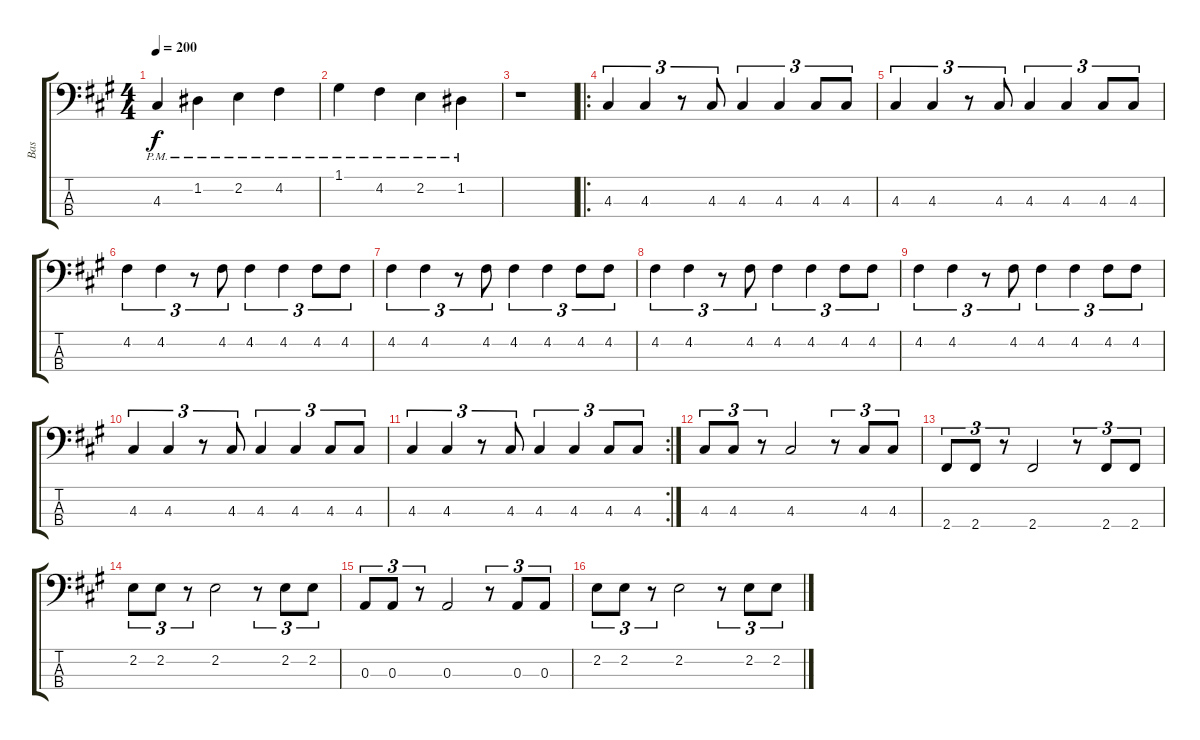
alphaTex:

\track ("Bas" "Bas") {instrument electricbassfinger}
\staff {score tabs}
\tuning (G2 D2 A1 E1) {hide}
\ts (4 4)
\tempo 200
\clef f4
\ks a
4.3{pm}.4{dy f} 1.2{pm}.4 2.2{pm}.4 4.2{pm}.4 |
1.1{pm}.4 4.2{pm}.4 2.2{pm}.4 1.2{pm}.4 |
r.1 |
\ro
4.3.4{tu (3 2)} 4.3.4{tu (3 2)} r.8{tu (3 2)} 4.3.8{tu (3 2)} 4.3.4{tu (3 2)} 4.3.4{tu (3 2)} 4.3.8{tu (3 2)} 4.3.8{tu (3 2)} |
4.3.4{tu (3 2)} 4.3.4{tu (3 2)} r.8{tu (3 2)} 4.3.8{tu (3 2)} 4.3.4{tu (3 2)} 4.3.4{tu (3 2)} 4.3.8{tu (3 2)} 4.3.8{tu (3 2)} |
4.2.4{tu (3 2)} 4.2.4{tu (3 2)} r.8{tu (3 2)} 4.2.8{tu (3 2)} 4.2.4{tu (3 2)} 4.2.4{tu (3 2)} 4.2.8{tu (3 2)} 4.2.8{tu (3 2)} |
4.2.4{tu (3 2)} 4.2.4{tu (3 2)} r.8{tu (3 2)} 4.2.8{tu (3 2)} 4.2.4{tu (3 2)} 4.2.4{tu (3 2)} 4.2.8{tu (3 2)} 4.2.8{tu (3 2)} |
4.2.4{tu (3 2)} 4.2.4{tu (3 2)} r.8{tu (3 2)} 4.2.8{tu (3 2)} 4.2.4{tu (3 2)} 4.2.4{tu (3 2)} 4.2.8{tu (3 2)} 4.2.8{tu (3 2)} |
4.2.4{tu (3 2)} 4.2.4{tu (3 2)} r.8{tu (3 2)} 4.2.8{tu (3 2)} 4.2.4{tu (3 2)} 4.2.4{tu (3 2)} 4.2.8{tu (3 2)} 4.2.8{tu (3 2)} |
4.3.4{tu (3 2)} 4.3.4{tu (3 2)} r.8{tu (3 2)} 4.3.8{tu (3 2)} 4.3.4{tu (3 2)} 4.3.4{tu (3 2)} 4.3.8{tu (3 2)} 4.3.8{tu (3 2)} |
\rc 2
4.3.4{tu (3 2)} 4.3.4{tu (3 2)} r.8{tu (3 2)} 4.3.8{tu (3 2)} 4.3.4{tu (3 2)} 4.3.4{tu (3 2)} 4.3.8{tu (3 2)} 4.3.8{tu (3 2)} |
4.3.8{tu (3 2)} 4.3.8{tu (3 2)} r.8{tu (3 2)} 4.3.2 r.8{tu (3 2)} 4.3.8{tu (3 2)} 4.3.8{tu (3 2)} |
2.4.8{tu (3 2)} 2.4.8{tu (3 2)} r.8{tu (3 2)} 2.4.2 r.8{tu (3 2)} 2.4.8{tu (3 2)} 2.4.8{tu (3 2)} |
2.2.8{tu (3 2)} 2.2.8{tu (3 2)} r.8{tu (3 2)} 2.2.2 r.8{tu (3 2)} 2.2.8{tu (3 2)} 2.2.8{tu (3 2)} |
0.3.8{tu (3 2)} 0.3.8{tu (3 2)} r.8{tu (3 2)} 0.3.2 r.8{tu (3 2)} 0.3.8{tu (3 2)} 0.3.8{tu (3 2)} |
2.2.8{tu (3 2)} 2.2.8{tu (3 2)} r.8{tu (3 2)} 2.2.2 r.8{tu (3 2)} 2.2.8{tu (3 2)} 2.2.8{tu (3 2)}
